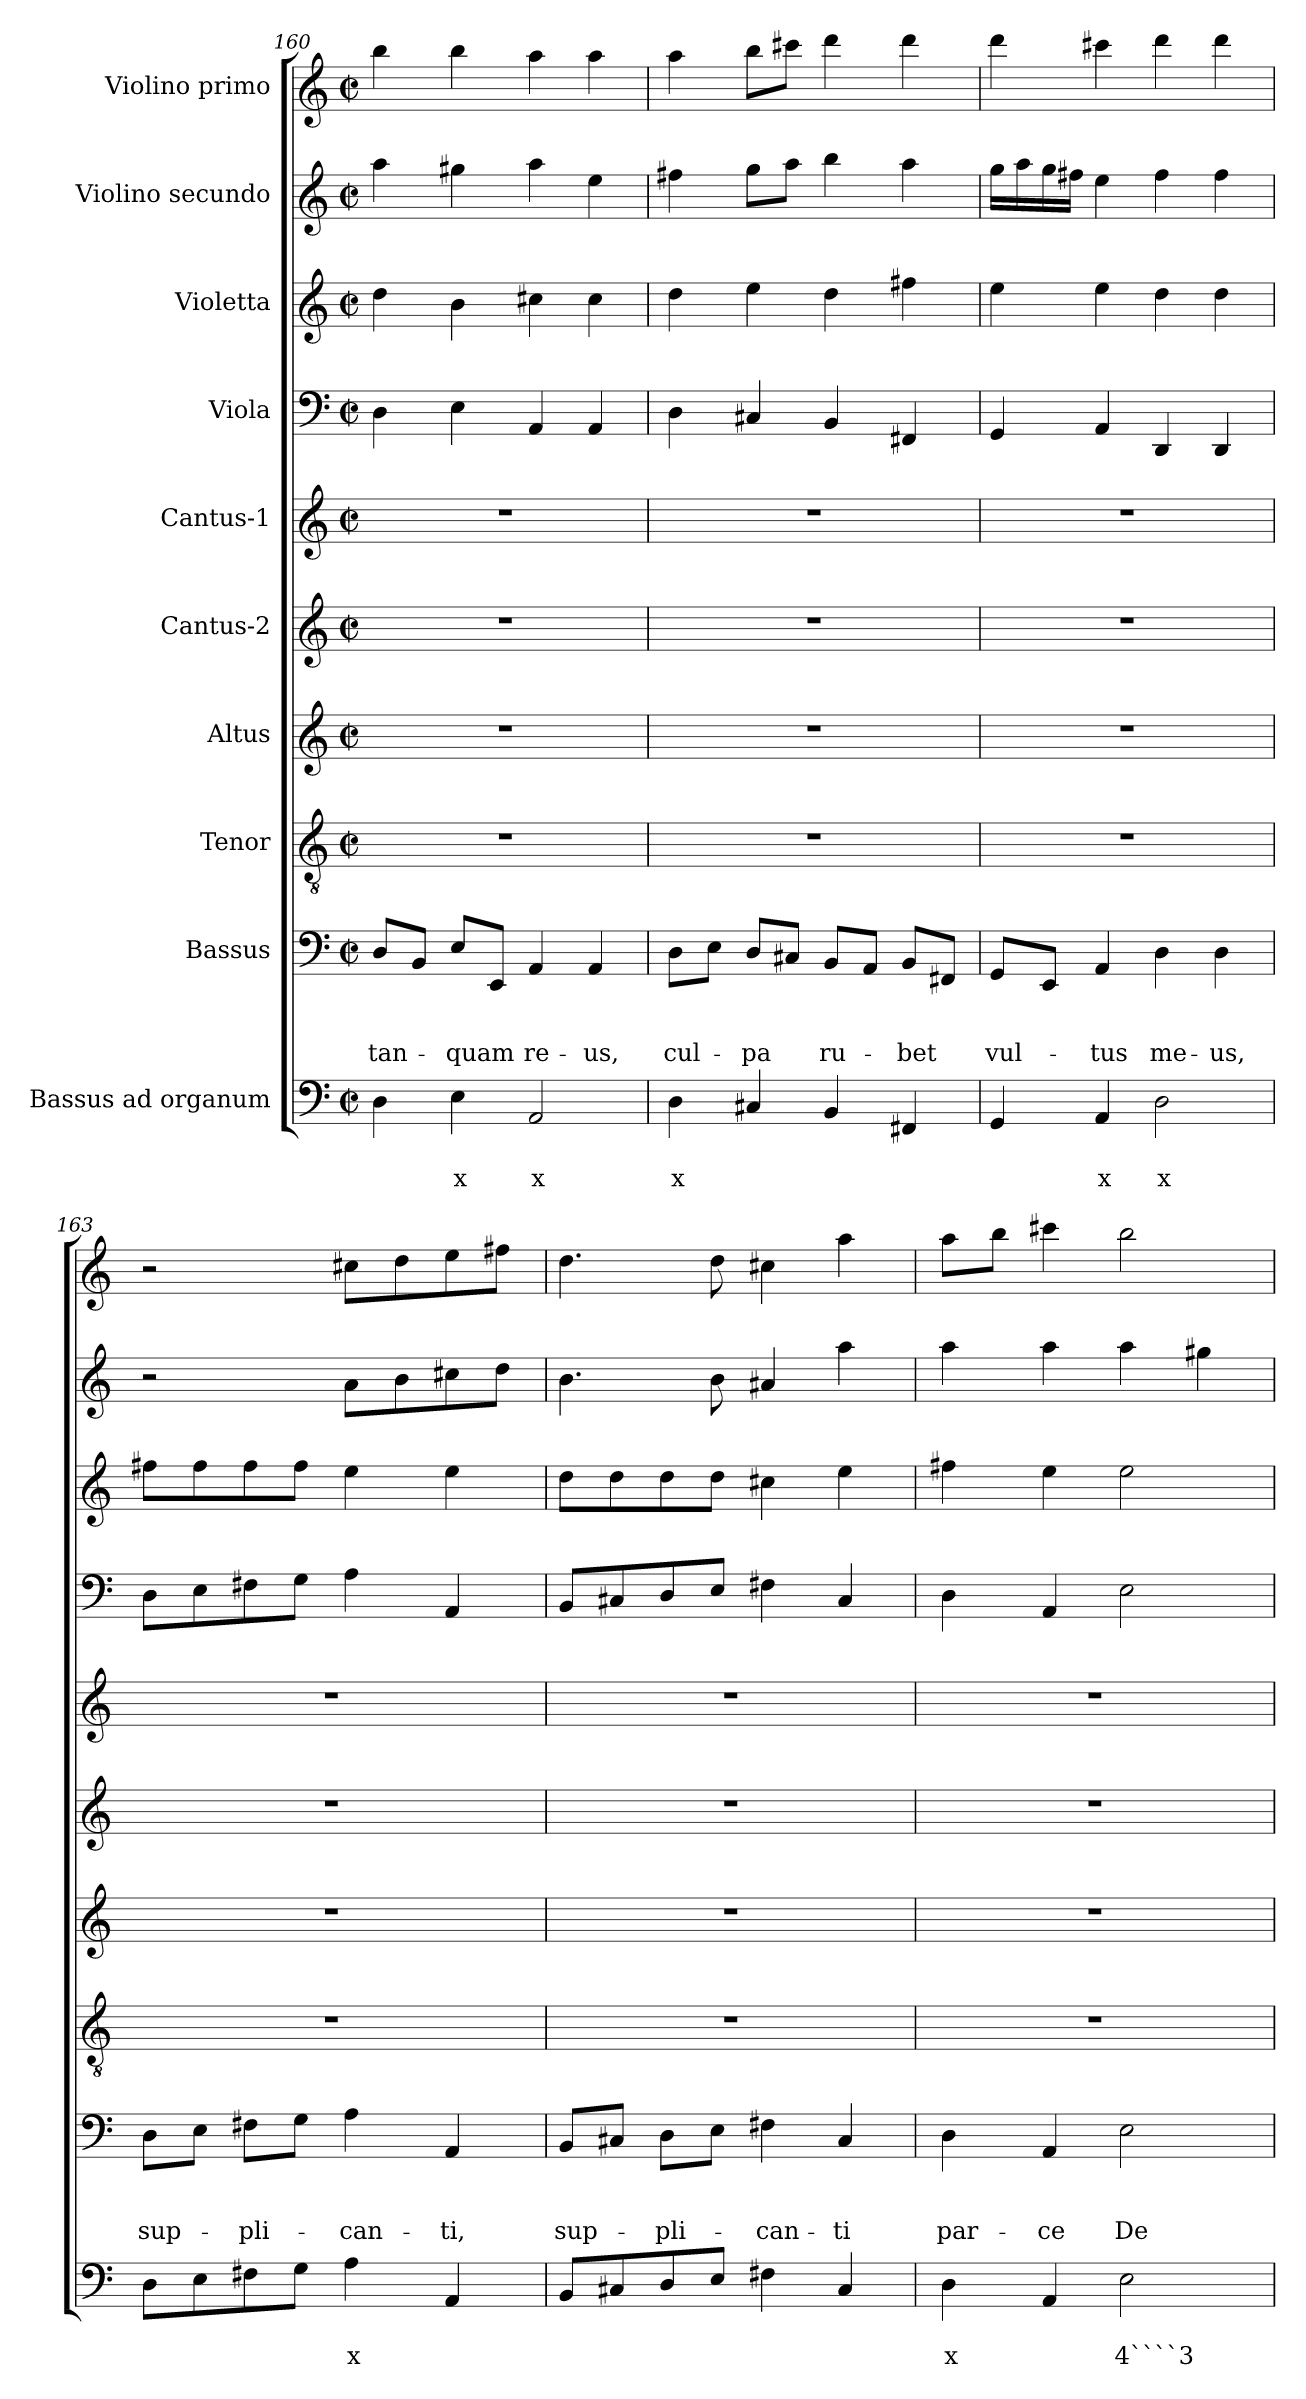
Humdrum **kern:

**kern	**text	**text	**kern	**text	**text	**text	**kern	**kern	**kern	**kern	**kern	**kern	**kern	**kern
*part10	*part10	*part10	*part9	*part9	*part9	*part9	*part8	*part7	*part6	*part5	*part4	*part3	*part2	*part1
*staff10	*staff10	*staff10	*staff9	*staff9	*staff9	*staff9	*staff8	*staff7	*staff6	*staff5	*staff4	*staff3	*staff2	*staff1
*I"Bassus ad  organum	*	*	*I"Bassus	*	*	*	*I"Tenor	*I"Altus	*I"Cantus-2	*I"Cantus-1	*I"Viola	*I"Violetta	*I"Violino secundo	*I"Violino primo
*clefF4	*	*	*clefF4	*	*	*	*clefGv2	*clefG2	*clefG2	*clefG2	*clefF4	*clefG2	*clefG2	*clefG2
*k[]	*	*	*k[]	*	*	*	*k[]	*k[]	*k[]	*k[]	*k[]	*k[]	*k[]	*k[]
*C:	*	*	*C:	*	*	*	*C:	*C:	*C:	*C:	*C:	*C:	*C:	*C:
*M2/2	*	*	*M2/2	*	*	*	*M2/2	*M2/2	*M2/2	*M2/2	*M2/2	*M2/2	*M2/2	*M2/2
*met(c|)	*	*	*met(c|)	*	*	*	*met(c|)	*met(c|)	*met(c|)	*met(c|)	*met(c|)	*met(c|)	*met(c|)	*met(c|)
=160	=160	=160	=160	=160	=160	=160	=160	=160	=160	=160	=160	=160	=160	=160
!	!	!	!	!	!	!LO:LY:b	!	!	!	!	!	!	!	!
4D\	.	.	8D/L	.	.	tan-	1r	1r	1r	1r	4D\	4dd\	4aa\	4bb\
.	.	.	8BB/J	.	.	.	.	.	.	.	.	.	.	.
!	!	!LO:LY:b	!	!	!	!LO:LY:b	!	!	!	!	!	!	!	!
4E\	.	x	8E/L	.	.	-quam	.	.	.	.	4E\	4b\	4gg#X\	4bb\
.	.	.	8EE/J	.	.	.	.	.	.	.	.	.	.	.
!	!	!LO:LY:b	!	!	!	!LO:LY:b	!	!	!	!	!	!	!	!
2AA/	.	x	4AA/	.	.	re-	.	.	.	.	4AA/	4cc#X\	4aa\	4aa\
!	!	!	!	!	!	!LO:LY:b	!	!	!	!	!	!	!	!
.	.	.	4AA/	.	.	-us,	.	.	.	.	4AA/	4cc#\	4ee\	4aa\
=161	=161	=161	=161	=161	=161	=161	=161	=161	=161	=161	=161	=161	=161	=161
!	!	!LO:LY:b	!	!	!	!LO:LY:b	!	!	!	!	!	!	!	!
4D\	.	x	8D\L	.	.	cul-	1r	1r	1r	1r	4D\	4dd\	4ff#X\	4aa\
.	.	.	8E\J	.	.	.	.	.	.	.	.	.	.	.
!	!	!	!	!	!	!LO:LY:b	!	!	!	!	!	!	!	!
4C#X/	.	.	8D/L	.	.	-pa	.	.	.	.	4C#X/	4ee\	8gg\L	8bb\L
.	.	.	8C#X/J	.	.	.	.	.	.	.	.	.	8aa\J	8ccc#X\J
!	!	!	!	!	!	!LO:LY:b	!	!	!	!	!	!	!	!
4BB/	.	.	8BB/L	.	.	ru-	.	.	.	.	4BB/	4dd\	4bb\	4ddd\
.	.	.	8AA/J	.	.	.	.	.	.	.	.	.	.	.
!	!	!	!	!	!	!LO:LY:b	!	!	!	!	!	!	!	!
4FF#X/	.	.	8BB/L	.	.	-bet	.	.	.	.	4FF#X/	4ff#X\	4aa\	4ddd\
.	.	.	8FF#X/J	.	.	.	.	.	.	.	.	.	.	.
=162	=162	=162	=162	=162	=162	=162	=162	=162	=162	=162	=162	=162	=162	=162
!	!	!	!	!	!	!LO:LY:b	!	!	!	!	!	!	!	!
4GG/	.	.	8GG/L	.	.	vul-	1r	1r	1r	1r	4GG/	4ee\	16gg\LL	4ddd\
.	.	.	.	.	.	.	.	.	.	.	.	.	16aa\	.
.	.	.	8EE/J	.	.	.	.	.	.	.	.	.	16gg\	.
.	.	.	.	.	.	.	.	.	.	.	.	.	16ff#X\JJ	.
!	!	!LO:LY:b	!	!	!	!LO:LY:b	!	!	!	!	!	!	!	!
4AA/	.	x	4AA/	.	.	-tus	.	.	.	.	4AA/	4ee\	4ee\	4ccc#X\
!	!	!LO:LY:b	!	!	!	!LO:LY:b	!	!	!	!	!	!	!	!
2D\	.	x	4D\	.	.	me-	.	.	.	.	4DD/	4dd\	4ff#\	4ddd\
!	!	!	!	!	!	!LO:LY:b	!	!	!	!	!	!	!	!
.	.	.	4D\	.	.	-us,	.	.	.	.	4DD/	4dd\	4ff#\	4ddd\
!!LO:LB:g=z
=163	=163	=163	=163	=163	=163	=163	=163	=163	=163	=163	=163	=163	=163	=163
!	!	!	!	!	!	!LO:LY:b	!	!	!	!	!	!	!	!
8D\L	.	.	8D\L	.	.	sup-	1r	1r	1r	1r	8D\L	8ff#X\L	2r	2r
8E\	.	.	8E\J	.	.	.	.	.	.	.	8E\	8ff#\	.	.
!	!	!	!	!	!	!LO:LY:b	!	!	!	!	!	!	!	!
8F#X\	.	.	8F#X\L	.	.	-pli-	.	.	.	.	8F#X\	8ff#\	.	.
8G\J	.	.	8G\J	.	.	.	.	.	.	.	8G\J	8ff#\J	.	.
!	!	!LO:LY:b	!	!	!	!LO:LY:b	!	!	!	!	!	!	!	!
4A\	.	x	4A\	.	.	-can-	.	.	.	.	4A\	4ee\	8a\L	8cc#X\L
.	.	.	.	.	.	.	.	.	.	.	.	.	8b\	8dd\
!	!	!	!	!	!	!LO:LY:b	!	!	!	!	!	!	!	!
4AA/	.	.	4AA/	.	.	-ti,	.	.	.	.	4AA/	4ee\	8cc#X\	8ee\
.	.	.	.	.	.	.	.	.	.	.	.	.	8dd\J	8ff#X\J
=164	=164	=164	=164	=164	=164	=164	=164	=164	=164	=164	=164	=164	=164	=164
!	!	!	!	!	!	!LO:LY:b	!	!	!	!	!	!	!	!
8BB/L	.	.	8BB/L	.	.	sup-	1r	1r	1r	1r	8BB/L	8dd\L	4.b\	4.dd\
8C#X/	.	.	8C#X/J	.	.	.	.	.	.	.	8C#X/	8dd\	.	.
!	!	!	!	!	!	!LO:LY:b	!	!	!	!	!	!	!	!
8D/	.	.	8D\L	.	.	-pli-	.	.	.	.	8D/	8dd\	.	.
8E/J	.	.	8E\J	.	.	.	.	.	.	.	8E/J	8dd\J	8b\	8dd\
!	!	!	!	!	!	!LO:LY:b	!	!	!	!	!	!	!	!
4F#X\	.	.	4F#X\	.	.	-can-	.	.	.	.	4F#X\	4cc#X\	4a#X/	4cc#X\
!	!	!	!	!	!	!LO:LY:b	!	!	!	!	!	!	!	!
4C#/	.	.	4C#/	.	.	-ti	.	.	.	.	4C#/	4ee\	4aa\	4aa\
=165	=165	=165	=165	=165	=165	=165	=165	=165	=165	=165	=165	=165	=165	=165
!	!	!LO:LY:b	!	!	!	!LO:LY:b	!	!	!	!	!	!	!	!
4D\	.	x	4D\	.	.	par-	1r	1r	1r	1r	4D\	4ff#X\	4aa\	8aa\L
.	.	.	.	.	.	.	.	.	.	.	.	.	.	8bb\J
!	!	!	!	!	!	!LO:LY:b	!	!	!	!	!	!	!	!
4AA/	.	.	4AA/	.	.	-ce	.	.	.	.	4AA/	4ee\	4aa\	4ccc#X\
!	!	!LO:LY:b	!	!	!	!LO:LY:b	!	!	!	!	!	!	!	!
2E\	.	4````3	2E\	.	.	De-	.	.	.	.	2E\	2ee\	4aa\	2bb\
.	.	.	.	.	.	.	.	.	.	.	.	.	4gg#X\	.
=	=	=	=	=	=	=	=	=	=	=	=	=	=	=
*-	*-	*-	*-	*-	*-	*-	*-	*-	*-	*-	*-	*-	*-	*-
